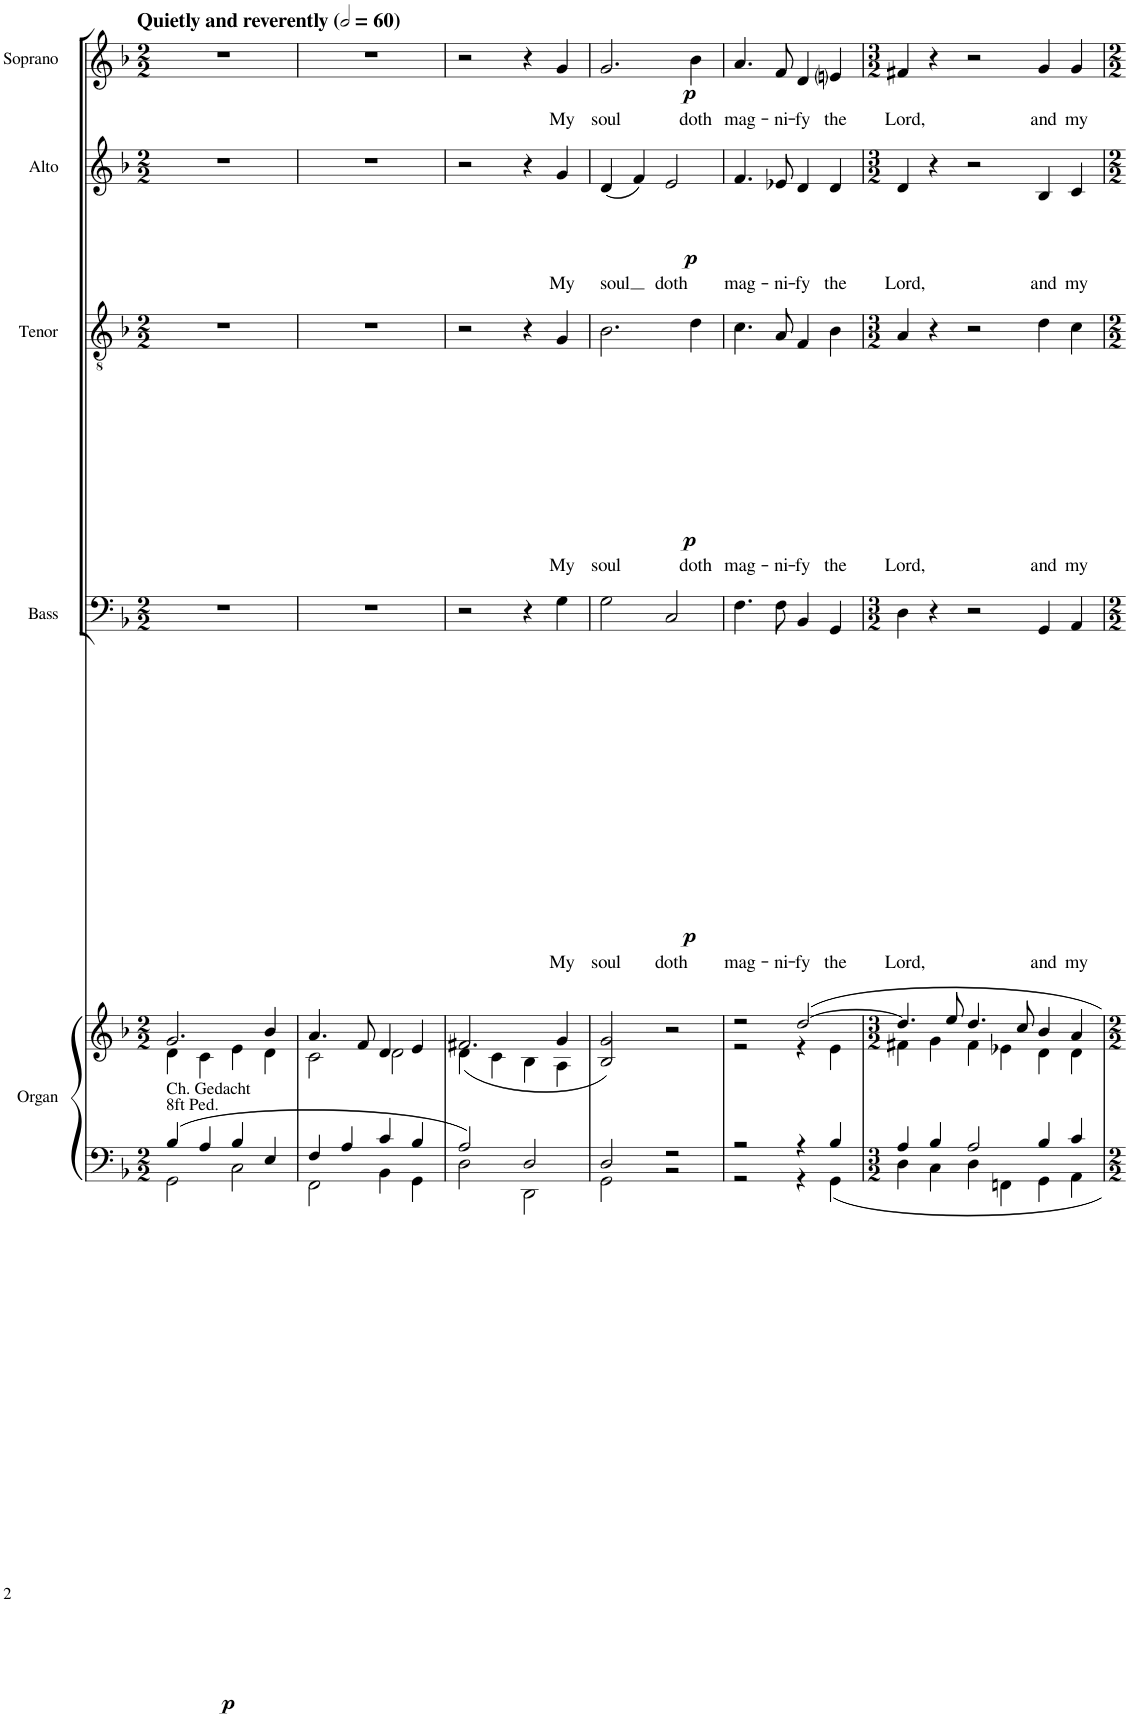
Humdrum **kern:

**kern	**kern	**dynam	**kern	**text	**dynam	**kern	**text	**dynam	**kern	**text	**dynam	**kern	**text	**dynam
*part5	*part5	*part5	*part4	*part4	*part4	*part3	*part3	*part3	*part2	*part2	*part2	*part1	*part1	*part1
*staff6	*staff5	*staff5/6	*staff4	*staff4	*staff4	*staff3	*staff3	*staff3	*staff2	*staff2	*staff2	*staff1	*staff1	*staff1
*I"Organ	*	*	*I"Bass	*	*	*I"Tenor	*	*	*I"Alto	*	*	*I"Soprano	*	*
*I'Org.	*	*	*I'B	*	*	*I'T	*	*	*I'A	*	*	*I'S	*	*
*clefF4	*clefG2	*	*clefF4	*	*	*clefGv2	*	*	*clefG2	*	*	*clefG2	*	*
*k[b-]	*k[b-]	*	*k[b-]	*	*	*k[b-]	*	*	*k[b-]	*	*	*k[b-]	*	*
*M2/2	*M2/2	*	*M2/2	*	*	*M2/2	*	*	*M2/2	*	*	*M2/2	*	*
*MM120	*MM120	*	*MM120	*	*	*MM120	*	*	*MM120	*	*	*MM120	*	*
=1	=1	=1	=1	=1	=1	=1	=1	=1	=1	=1	=1	=1	=1	=1
*^	*^	*	*	*	*	*	*	*	*	*	*	*	*	*
!	!	!	!	!	!	!	!	!	!	!	!	!	!	!LO:TX:a:B:t=Quietly and reverently	!	!
!LO:TX:a:t=8ft Ped.	!	!	!	!	!	!	!	!	!	!	!	!	!	!	!	!
!LO:TX:a:t=Ch. Gedacht	!	!	!	!	!	!	!	!	!	!	!	!	!	!	!	!
!	!	!	!	!LO:DY:b=2	!	!	!	!	!	!	!	!	!	!	!	!
4B-/	2GG\	2.g/	4d\	p	1r	.	.	1r	.	.	1r	.	.	1r	.	.
4A/	.	.	4c\	.	.	.	.	.	.	.	.	.	.	.	.	.
4B-/	2C\	.	4e\	.	.	.	.	.	.	.	.	.	.	.	.	.
4E/	.	4b-/	4d\	.	.	.	.	.	.	.	.	.	.	.	.	.
=2	=2	=2	=2	=2	=2	=2	=2	=2	=2	=2	=2	=2	=2	=2	=2	=2
4F/	2FF\	4.a/	2c\	.	1r	.	.	1r	.	.	1r	.	.	1r	.	.
4A/	.	.	.	.	.	.	.	.	.	.	.	.	.	.	.	.
.	.	8f/	.	.	.	.	.	.	.	.	.	.	.	.	.	.
4c/	4BB-\	4d/	2d\	.	.	.	.	.	.	.	.	.	.	.	.	.
4B-/	4GG\	4e/	.	.	.	.	.	.	.	.	.	.	.	.	.	.
=3	=3	=3	=3	=3	=3	=3	=3	=3	=3	=3	=3	=3	=3	=3	=3	=3
2A/	2D\	2.f#X/	(4d\	.	2r	.	.	2r	.	.	2r	.	.	2r	.	.
.	.	.	4c\	.	.	.	.	.	.	.	.	.	.	.	.	.
2D/	2DD\	.	4B-\	.	4r	.	.	4r	.	.	4r	.	.	4r	.	.
!	!	!	!	!	!	!LO:LY:b	!LO:DY:b	!	!LO:LY:b	!LO:DY:b	!	!LO:LY:b	!LO:DY:b	!	!LO:LY:b	!LO:DY:b
.	.	4g/	4A\	.	4G\	My	p	4G/	My	p	4g/	My	p	4g/	My	p
=4	=4	=4	=4	=4	=4	=4	=4	=4	=4	=4	=4	=4	=4	=4	=4	=4
!	!	!	!	!	!	!LO:LY:b	!	!	!LO:LY:b	!	!	!LO:LY:b	!	!	!LO:LY:b	!
*	*	*v	*v	*	*	*	*	*	*	*	*	*	*	*	*	*
2D/	2GG\	2B-/ 2g/)	.	2G\	soul	.	2.B-\	soul	.	(4d/	soul	.	2.g/	soul	.
.	.	.	.	.	.	.	.	.	.	4f/)	.	.	.	.	.
!	!	!	!	!	!LO:LY:b	!	!	!	!	!	!LO:LY:b	!	!	!	!
2r	2r	2r	.	2C/	doth	.	.	.	.	2e/	doth	.	.	.	.
!	!	!	!	!	!	!	!	!LO:LY:b	!	!	!	!	!	!LO:LY:b	!
.	.	.	.	.	.	.	4d\	doth	.	.	.	.	4b-\	doth	.
=5	=5	=5	=5	=5	=5	=5	=5	=5	=5	=5	=5	=5	=5	=5	=5
*	*	*^	*	*	*	*	*	*	*	*	*	*	*	*	*
!	!	!	!	!	!	!LO:LY:b	!	!	!LO:LY:b	!	!	!LO:LY:b	!	!	!LO:LY:b	!
2r	2r	2r	2r	.	4.F\	mag-	.	4.c\	mag-	.	4.f/	mag-	.	4.a/	mag-	.
!	!	!	!	!	!	!LO:LY:b	!	!	!LO:LY:b	!	!	!LO:LY:b	!	!	!LO:LY:b	!
.	.	.	.	.	8F\	-ni-	.	8A/	-ni-	.	8e-X/	-ni-	.	8f/	-ni-	.
!	!	!	!	!	!	!LO:LY:b	!	!	!LO:LY:b	!	!	!LO:LY:b	!	!	!LO:LY:b	!
4r	4r	[2dd/	4r	.	4BB-/	-fy	.	4F/	-fy	.	4d/	-fy	.	4d/	-fy	.
!	!	!	!	!	!	!LO:LY:b	!	!	!LO:LY:b	!	!	!LO:LY:b	!	!	!LO:LY:b	!
4B-/	4GG\	.	4e\	.	4GG/	the	.	4B-\	the	.	4d/	the	.	4eni/	the	.
=6	=6	=6	=6	=6	=6	=6	=6	=6	=6	=6	=6	=6	=6	=6	=6	=6
*M3/2	*	*M3/2	*	*	*M3/2	*	*	*M3/2	*	*	*M3/2	*	*	*M3/2	*	*
!	!	!	!	!	!	!LO:LY:b	!	!	!LO:LY:b	!	!	!LO:LY:b	!	!	!LO:LY:b	!
4A/	4D\	4.dd/]	4f#X\	.	4D\	Lord,	.	4A/	Lord,	.	4d/	Lord,	.	4f#X/	Lord,	.
4B-/	4C\	.	4g\	.	4r	.	.	4r	.	.	4r	.	.	4r	.	.
.	.	8ee/	.	.	.	.	.	.	.	.	.	.	.	.	.	.
2A/	4D\	4.dd/	4f#\	.	2r	.	.	2r	.	.	2r	.	.	2r	.	.
.	4FFn\	.	4e-X\	.	.	.	.	.	.	.	.	.	.	.	.	.
.	.	8cc/	.	.	.	.	.	.	.	.	.	.	.	.	.	.
!	!	!	!	!	!	!LO:LY:b	!	!	!LO:LY:b	!	!	!LO:LY:b	!	!	!LO:LY:b	!
4B-/	4GG\	4b-/	4d\	.	4GG/	and	.	4d\	and	.	4B-/	and	.	4g/	and	.
!	!	!	!	!	!	!LO:LY:b	!	!	!LO:LY:b	!	!	!LO:LY:b	!	!	!LO:LY:b	!
4c/	4AA\	4a/	4d\	.	4AA/	my	.	4c\	my	.	4c/	my	.	4g/	my	.
*v	*v	*	*	*	*	*	*	*	*	*	*	*	*	*	*	*
*	*v	*v	*	*	*	*	*	*	*	*	*	*	*	*	*
=	=	=	=	=	=	=	=	=	=	=	=	=	=	=
*-	*-	*-	*-	*-	*-	*-	*-	*-	*-	*-	*-	*-	*-	*-
